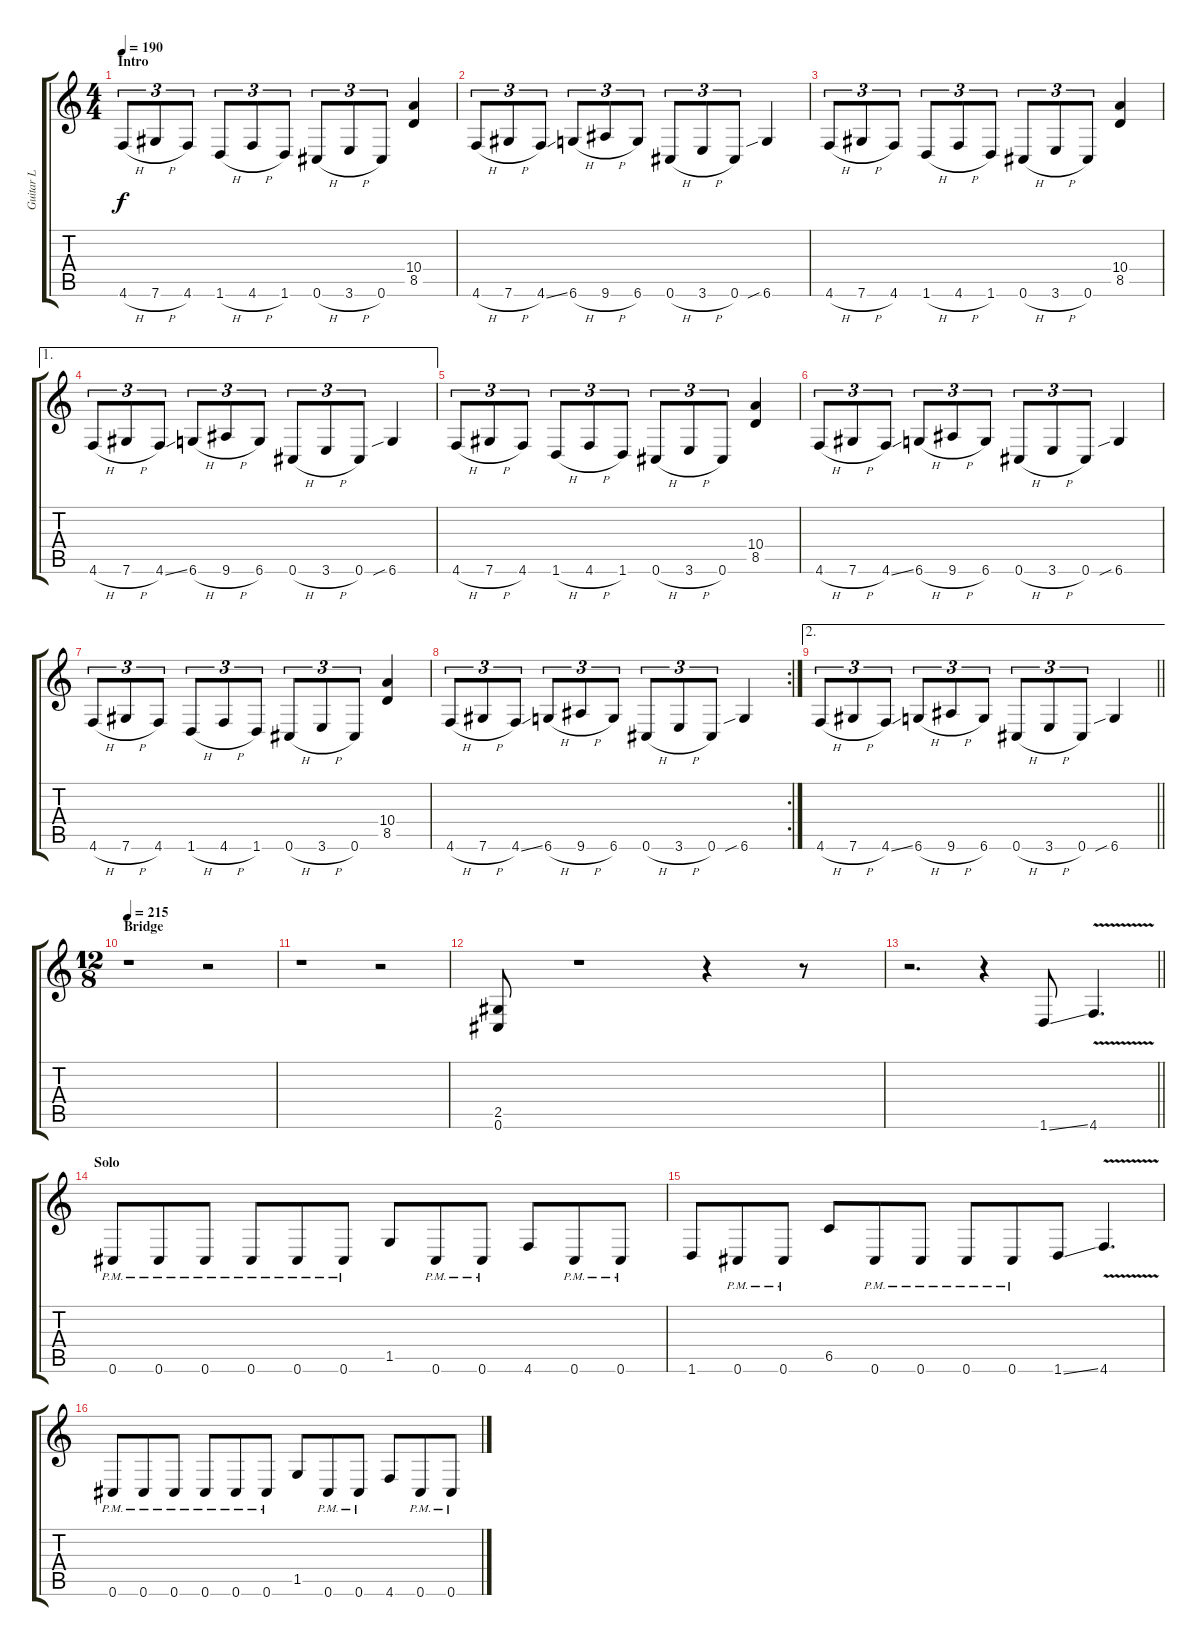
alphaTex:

\track ("Guitar L" "Guitar L") {instrument distortionguitar}
\staff {score tabs}
\tuning (Db4 Ab3 E3 B2 Gb2 Db2) {hide}
\ts (4 4)
\section ("" "Intro")
\tempo 190
\clef g2
\ks c
4.6{h}.8{tu (3 2) dy f instrument distortionguitar} 7.6{h}.8{tu (3 2)} 4.6.8{tu (3 2)} 1.6{h}.8{tu (3 2)} 4.6{h}.8{tu (3 2)} 1.6.8{tu (3 2)} 0.6{h}.8{tu (3 2)} 3.6{h}.8{tu (3 2)} 0.6.8{tu (3 2)} (10.4 8.5).4 |
4.6{h}.8{tu (3 2)} 7.6{h}.8{tu (3 2)} 4.6{ss}.8{tu (3 2)} 6.6{h}.8{tu (3 2)} 9.6{h}.8{tu (3 2)} 6.6.8{tu (3 2)} 0.6{h}.8{tu (3 2)} 3.6{h}.8{tu (3 2)} 0.6.8{tu (3 2)} 6.6{sib}.4 |
4.6{h}.8{tu (3 2)} 7.6{h}.8{tu (3 2)} 4.6.8{tu (3 2)} 1.6{h}.8{tu (3 2)} 4.6{h}.8{tu (3 2)} 1.6.8{tu (3 2)} 0.6{h}.8{tu (3 2)} 3.6{h}.8{tu (3 2)} 0.6.8{tu (3 2)} (10.4 8.5).4 |
\ae 1
4.6{h}.8{tu (3 2)} 7.6{h}.8{tu (3 2)} 4.6{ss}.8{tu (3 2)} 6.6{h}.8{tu (3 2)} 9.6{h}.8{tu (3 2)} 6.6.8{tu (3 2)} 0.6{h}.8{tu (3 2)} 3.6{h}.8{tu (3 2)} 0.6.8{tu (3 2)} 6.6{sib}.4 |
4.6{h}.8{tu (3 2)} 7.6{h}.8{tu (3 2)} 4.6.8{tu (3 2)} 1.6{h}.8{tu (3 2)} 4.6{h}.8{tu (3 2)} 1.6.8{tu (3 2)} 0.6{h}.8{tu (3 2)} 3.6{h}.8{tu (3 2)} 0.6.8{tu (3 2)} (10.4 8.5).4 |
4.6{h}.8{tu (3 2)} 7.6{h}.8{tu (3 2)} 4.6{ss}.8{tu (3 2)} 6.6{h}.8{tu (3 2)} 9.6{h}.8{tu (3 2)} 6.6.8{tu (3 2)} 0.6{h}.8{tu (3 2)} 3.6{h}.8{tu (3 2)} 0.6.8{tu (3 2)} 6.6{sib}.4 |
4.6{h}.8{tu (3 2)} 7.6{h}.8{tu (3 2)} 4.6.8{tu (3 2)} 1.6{h}.8{tu (3 2)} 4.6{h}.8{tu (3 2)} 1.6.8{tu (3 2)} 0.6{h}.8{tu (3 2)} 3.6{h}.8{tu (3 2)} 0.6.8{tu (3 2)} (10.4 8.5).4 |
\rc 2
4.6{h}.8{tu (3 2)} 7.6{h}.8{tu (3 2)} 4.6{ss}.8{tu (3 2)} 6.6{h}.8{tu (3 2)} 9.6{h}.8{tu (3 2)} 6.6.8{tu (3 2)} 0.6{h}.8{tu (3 2)} 3.6{h}.8{tu (3 2)} 0.6.8{tu (3 2)} 6.6{sib}.4 |
\ae 2
\barLineRight lightlight
4.6{h}.8{tu (3 2)} 7.6{h}.8{tu (3 2)} 4.6{ss}.8{tu (3 2)} 6.6{h}.8{tu (3 2)} 9.6{h}.8{tu (3 2)} 6.6.8{tu (3 2)} 0.6{h}.8{tu (3 2)} 3.6{h}.8{tu (3 2)} 0.6.8{tu (3 2)} 6.6{sib}.4 |
\ts (12 8)
\section ("" "Bridge")
\tempo 215
r.1 r.2 |
r.1 r.2 |
(2.5 0.6).8 r.1 r.4 r.8 |
\barLineRight lightlight
r.2{d} r.4 1.6{ss}.8 4.6{v}.4{d} |
\section ("" "Solo")
0.6{pm}.8 0.6{pm}.8 0.6{pm}.8 0.6{pm}.8 0.6{pm}.8 0.6{pm}.8 1.5.8 0.6{pm}.8 0.6{pm}.8 4.6.8 0.6{pm}.8 0.6{pm}.8 |
1.6.8 0.6{pm}.8 0.6{pm}.8 6.5.8 0.6{pm}.8 0.6{pm}.8 0.6{pm}.8 0.6{pm}.8 1.6{ss}.8 4.6{v}.4{d} |
0.6{pm}.8 0.6{pm}.8 0.6{pm}.8 0.6{pm}.8 0.6{pm}.8 0.6{pm}.8 1.5.8 0.6{pm}.8 0.6{pm}.8 4.6.8 0.6{pm}.8 0.6{pm}.8
